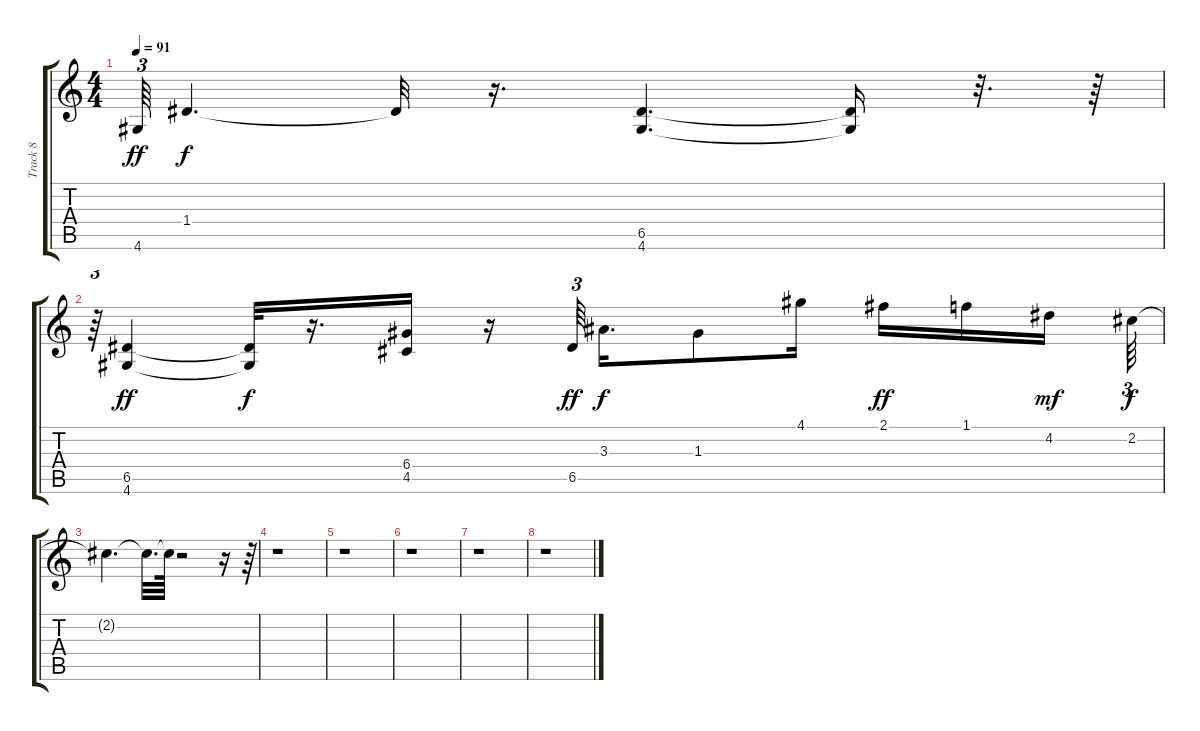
\track ("Track 8" "Track 8") {instrument overdrivenguitar}
\staff {score tabs}
\tuning (E4 B3 G3 D3 A2 E2) {hide}
\ts (4 4)
\tempo 91
\clef g2
\ks c
4.6.64{tu (3 2) dy ff} 1.4.4{d dy f} 1.4{t}.32 r.16{d} (6.5 4.6).4{d} (6.5{t} 4.6{t}).16 r.32{d} r.64 |
r.64{tu (3 2)} (6.5 4.6).4{dy ff} (6.5{t} 4.6{t}).32{dy f} r.16{d} (6.4 4.5).16 r.16 6.5.64{tu (3 2) dy ff} 3.3.16{d dy f} 1.3.8 4.1.16 2.1.16{dy ff} 1.1.16 4.2.16{dy mf} 2.2.64{tu (3 2) dy f} |
2.2{t}.4{d} 2.2{t}.32{d} 2.2{t}.64 r.2 r.16 r.64{tu (3 2)} |
r.1 |
r.1 |
r.1 |
r.1 |
r.1
